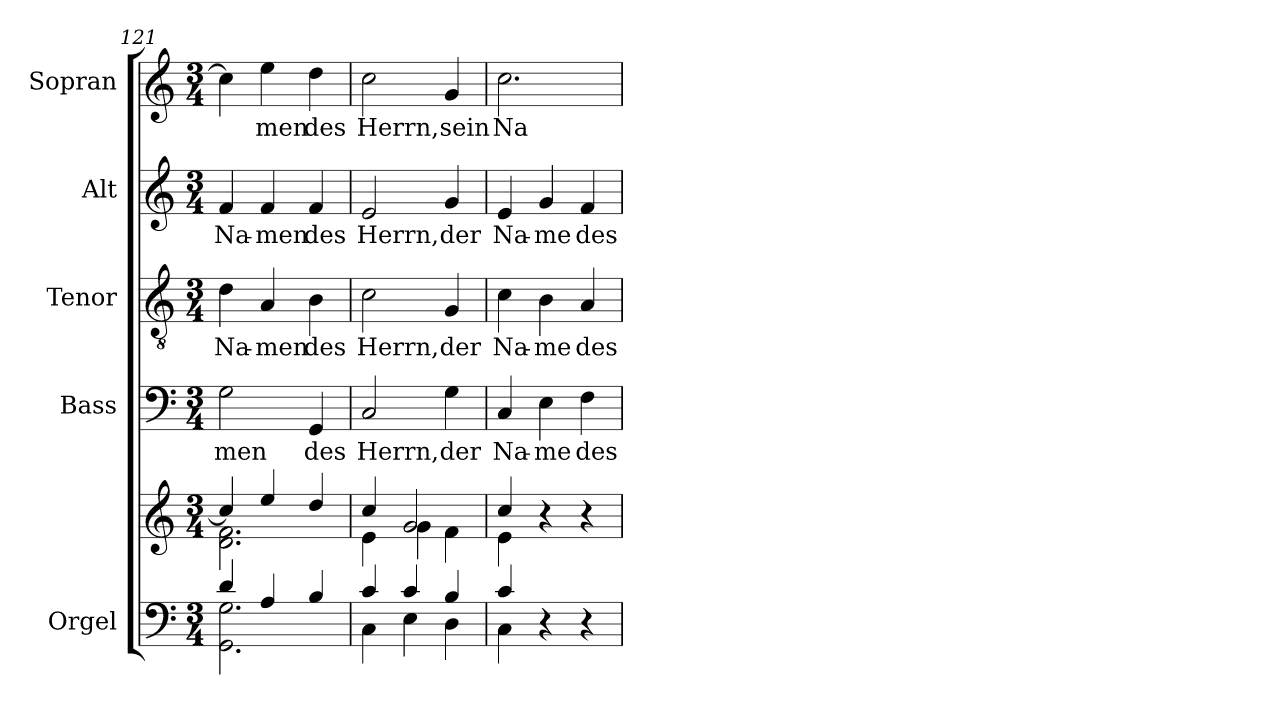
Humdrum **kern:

**kern	**kern	**kern	**text	**kern	**text	**kern	**text	**kern	**text
*part5	*part5	*part4	*part4	*part3	*part3	*part2	*part2	*part1	*part1
*staff6	*staff5	*staff4	*staff4	*staff3	*staff3	*staff2	*staff2	*staff1	*staff1
*I"Orgel	*	*I"Bass	*	*I"Tenor	*	*I"Alt	*	*I"Sopran	*
*I'Org.	*	*I'B	*	*I'T	*	*I'A	*	*I'S	*
*clefF4	*clefG2	*clefF4	*	*clefGv2	*	*clefG2	*	*clefG2	*
*k[]	*k[]	*k[]	*	*k[]	*	*k[]	*	*k[]	*
*C:	*C:	*C:	*	*C:	*	*C:	*	*C:	*
*M3/4	*M3/4	*M3/4	*	*M3/4	*	*M3/4	*	*M3/4	*
=121	=121	=121	=121	=121	=121	=121	=121	=121	=121
*^	*^	*	*	*	*	*	*	*	*
!	!	!	!	!	!LO:LY:b	!	!LO:LY:b	!	!LO:LY:b	!	!
4d/	2.GG\ 2.G\	4cc/]	2.d\ 2.f\	2G\	-men	4d\	Na-	4f/	Na-	4cc\]	.
!	!	!	!	!	!	!	!LO:LY:b	!	!LO:LY:b	!	!LO:LY:b
4A/	.	4ee/	.	.	.	4A/	-men	4f/	-men	4ee\	-men
!	!	!	!	!	!LO:LY:b	!	!LO:LY:b	!	!LO:LY:b	!	!LO:LY:b
4B/	.	4dd/	.	4GG/	des	4B\	des	4f/	des	4dd\	des
=122	=122	=122	=122	=122	=122	=122	=122	=122	=122	=122	=122
!	!	!	!	!	!LO:LY:b	!	!LO:LY:b	!	!LO:LY:b	!	!LO:LY:b
4c/	4C\	4cc/	4e\	2C/	Herrn,	2c\	Herrn,	2e/	Herrn,	2cc\	Herrn,
4c/	4E\	2g/	4g\	.	.	.	.	.	.	.	.
!	!	!	!	!	!LO:LY:b	!	!LO:LY:b	!	!LO:LY:b	!	!LO:LY:b
4B/	4D\	.	4f\	4G\	der	4G/	der	4g/	der	4g/	sein
=123	=123	=123	=123	=123	=123	=123	=123	=123	=123	=123	=123
!	!	!	!	!	!LO:LY:b	!	!LO:LY:b	!	!LO:LY:b	!	!LO:LY:b
4c/	4C\	4cc/	4e\	4C/	Na-	4c\	Na-	4e/	Na-	2.cc\	Na-
!	!	!	!	!	!LO:LY:b	!	!LO:LY:b	!	!LO:LY:b	!	!
4r	2ryy	4r	2ryy	4E\	-me	4B\	-me	4g/	-me	.	.
!	!	!	!	!	!LO:LY:b	!	!LO:LY:b	!	!LO:LY:b	!	!
4r	.	4r	.	4F\	des	4A/	des	4f/	des	.	.
*v	*v	*	*	*	*	*	*	*	*	*	*
*	*v	*v	*	*	*	*	*	*	*	*
=	=	=	=	=	=	=	=	=	=
*-	*-	*-	*-	*-	*-	*-	*-	*-	*-
